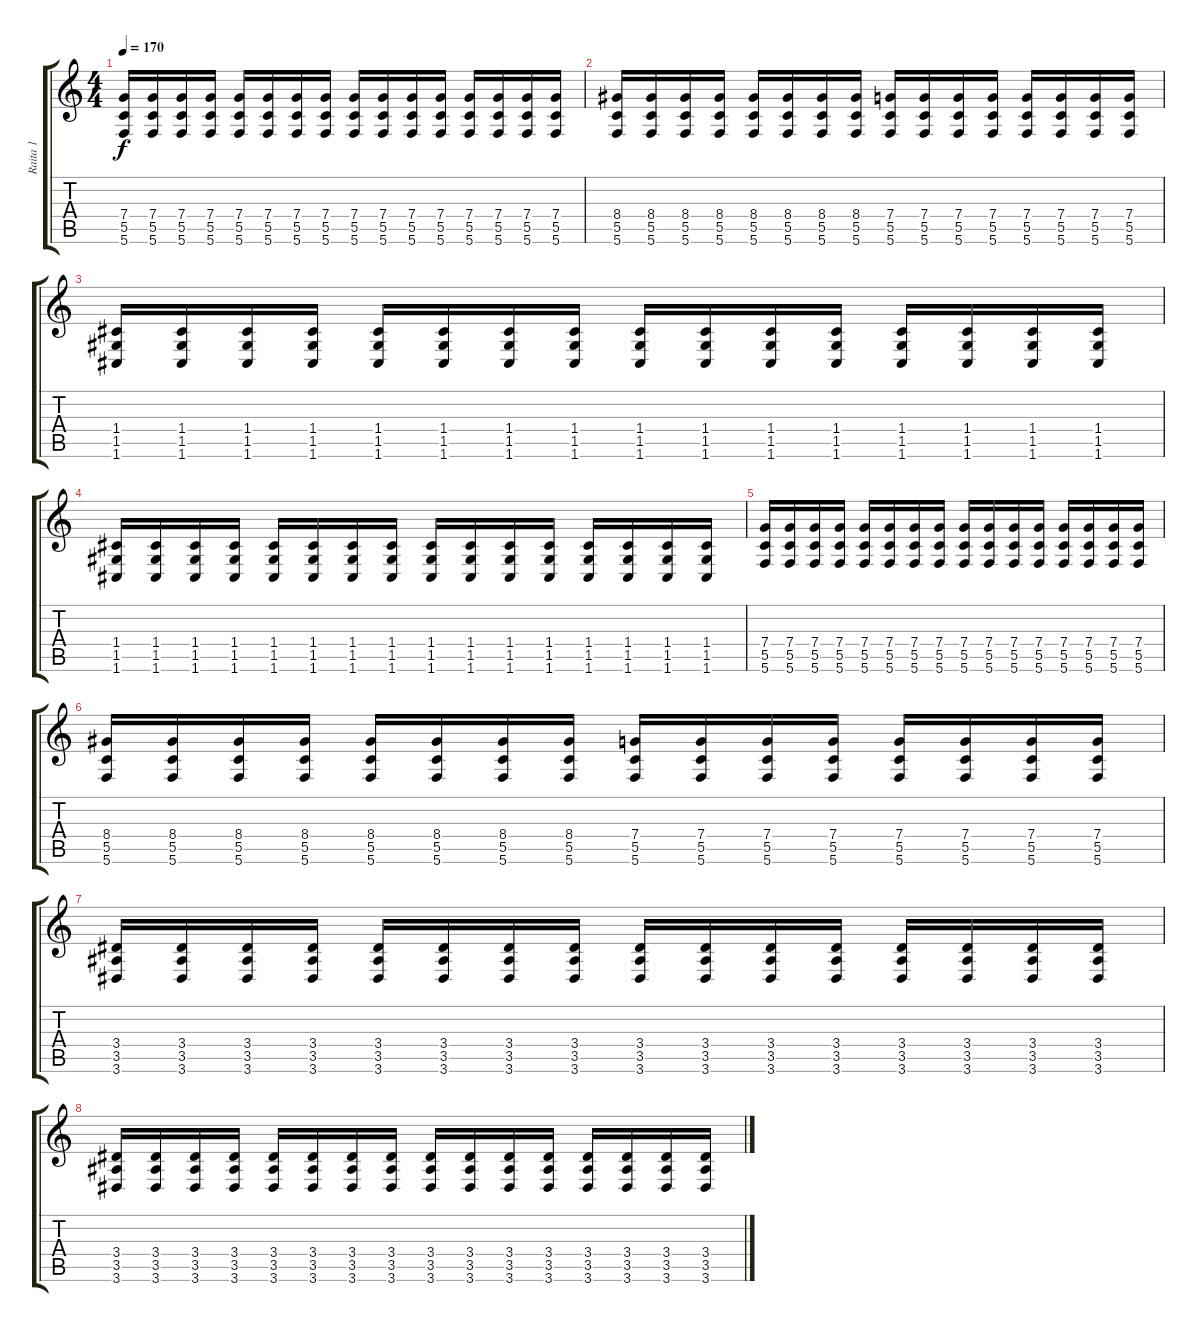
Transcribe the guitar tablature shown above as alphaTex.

\track ("Raita 1" "Raita 1") {instrument distortionguitar}
\staff {score tabs}
\tuning (D4 A3 F3 C3 G2 C2) {hide}
\ts (4 4)
\tempo 170
\clef g2
\ks c
(7.4 5.5 5.6).16{dy f} (7.4 5.5 5.6).16 (7.4 5.5 5.6).16 (7.4 5.5 5.6).16 (7.4 5.5 5.6).16 (7.4 5.5 5.6).16 (7.4 5.5 5.6).16 (7.4 5.5 5.6).16 (7.4 5.5 5.6).16 (7.4 5.5 5.6).16 (7.4 5.5 5.6).16 (7.4 5.5 5.6).16 (7.4 5.5 5.6).16 (7.4 5.5 5.6).16 (7.4 5.5 5.6).16 (7.4 5.5 5.6).16 |
(8.4 5.5 5.6).16 (8.4 5.5 5.6).16 (8.4 5.5 5.6).16 (8.4 5.5 5.6).16 (8.4 5.5 5.6).16 (8.4 5.5 5.6).16 (8.4 5.5 5.6).16 (8.4 5.5 5.6).16 (7.4 5.5 5.6).16 (7.4 5.5 5.6).16 (7.4 5.5 5.6).16 (7.4 5.5 5.6).16 (7.4 5.5 5.6).16 (7.4 5.5 5.6).16 (7.4 5.5 5.6).16 (7.4 5.5 5.6).16 |
(1.4 1.5 1.6).16 (1.4 1.5 1.6).16 (1.4 1.5 1.6).16 (1.4 1.5 1.6).16 (1.4 1.5 1.6).16 (1.4 1.5 1.6).16 (1.4 1.5 1.6).16 (1.4 1.5 1.6).16 (1.4 1.5 1.6).16 (1.4 1.5 1.6).16 (1.4 1.5 1.6).16 (1.4 1.5 1.6).16 (1.4 1.5 1.6).16 (1.4 1.5 1.6).16 (1.4 1.5 1.6).16 (1.4 1.5 1.6).16 |
(1.4 1.5 1.6).16 (1.4 1.5 1.6).16 (1.4 1.5 1.6).16 (1.4 1.5 1.6).16 (1.4 1.5 1.6).16 (1.4 1.5 1.6).16 (1.4 1.5 1.6).16 (1.4 1.5 1.6).16 (1.4 1.5 1.6).16 (1.4 1.5 1.6).16 (1.4 1.5 1.6).16 (1.4 1.5 1.6).16 (1.4 1.5 1.6).16 (1.4 1.5 1.6).16 (1.4 1.5 1.6).16 (1.4 1.5 1.6).16 |
(7.4 5.5 5.6).16{volume 13} (7.4 5.5 5.6).16 (7.4 5.5 5.6).16 (7.4 5.5 5.6).16 (7.4 5.5 5.6).16 (7.4 5.5 5.6).16 (7.4 5.5 5.6).16 (7.4 5.5 5.6).16 (7.4 5.5 5.6).16 (7.4 5.5 5.6).16 (7.4 5.5 5.6).16 (7.4 5.5 5.6).16 (7.4 5.5 5.6).16 (7.4 5.5 5.6).16 (7.4 5.5 5.6).16 (7.4 5.5 5.6).16 |
(8.4 5.5 5.6).16 (8.4 5.5 5.6).16 (8.4 5.5 5.6).16 (8.4 5.5 5.6).16 (8.4 5.5 5.6).16 (8.4 5.5 5.6).16 (8.4 5.5 5.6).16 (8.4 5.5 5.6).16 (7.4 5.5 5.6).16 (7.4 5.5 5.6).16 (7.4 5.5 5.6).16 (7.4 5.5 5.6).16 (7.4 5.5 5.6).16 (7.4 5.5 5.6).16 (7.4 5.5 5.6).16 (7.4 5.5 5.6).16 |
(3.4 3.5 3.6).16 (3.4 3.5 3.6).16 (3.4 3.5 3.6).16 (3.4 3.5 3.6).16 (3.4 3.5 3.6).16 (3.4 3.5 3.6).16 (3.4 3.5 3.6).16 (3.4 3.5 3.6).16 (3.4 3.5 3.6).16 (3.4 3.5 3.6).16 (3.4 3.5 3.6).16 (3.4 3.5 3.6).16 (3.4 3.5 3.6).16 (3.4 3.5 3.6).16 (3.4 3.5 3.6).16 (3.4 3.5 3.6).16 |
(3.4 3.5 3.6).16 (3.4 3.5 3.6).16 (3.4 3.5 3.6).16 (3.4 3.5 3.6).16 (3.4 3.5 3.6).16 (3.4 3.5 3.6).16 (3.4 3.5 3.6).16 (3.4 3.5 3.6).16 (3.4 3.5 3.6).16 (3.4 3.5 3.6).16 (3.4 3.5 3.6).16 (3.4 3.5 3.6).16 (3.4 3.5 3.6).16 (3.4 3.5 3.6).16 (3.4 3.5 3.6).16 (3.4 3.5 3.6).16
